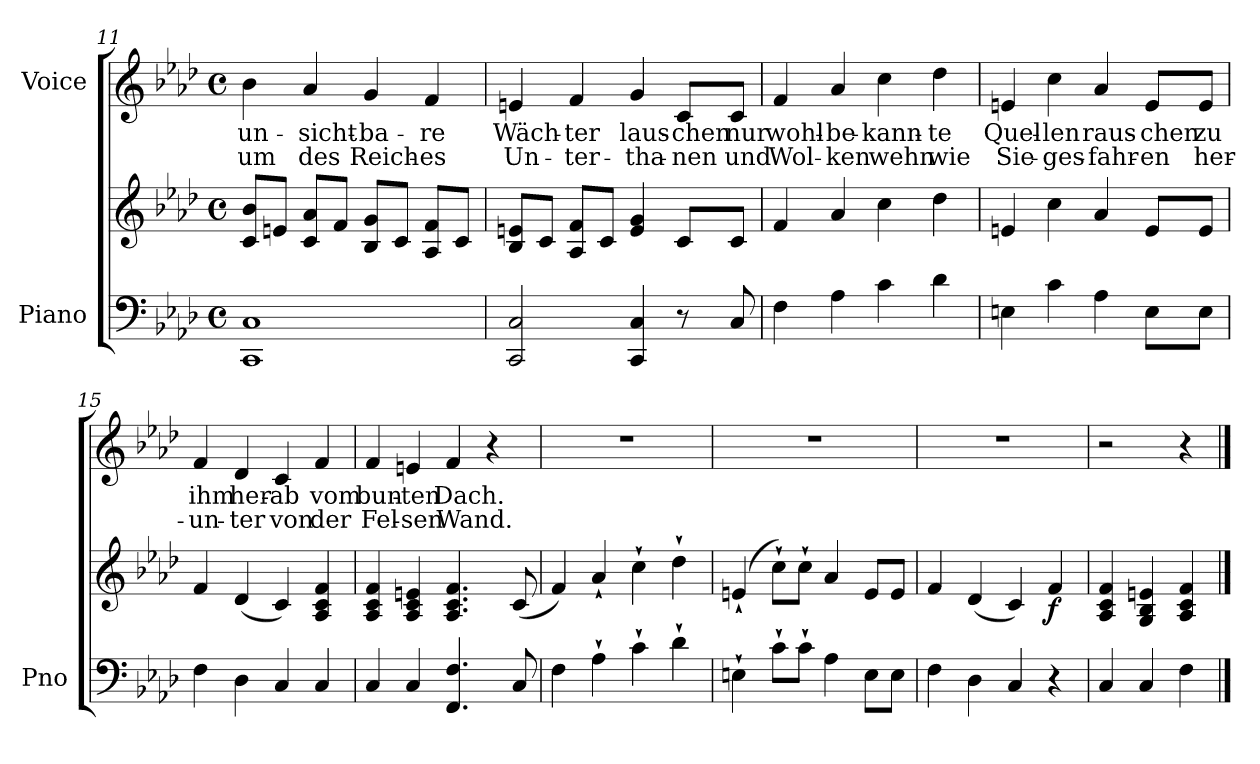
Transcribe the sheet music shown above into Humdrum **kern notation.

**kern	**kern	**dynam	**kern	**text	**text
*part2	*part2	*part2	*part1	*part1	*part1
*staff3	*staff2	*staff2/3	*staff1	*staff1	*staff1
*I"Piano	*	*	*I"Voice	*	*
*I'Pno	*	*	*	*	*
!!LO:LB:g=z
*clefF4	*clefG2	*	*clefG2	*	*
*k[b-e-a-d-]	*k[b-e-a-d-]	*	*k[b-e-a-d-]	*	*
*M4/4	*M4/4	*	*M4/4	*	*
*met(c)	*met(c)	*	*met(c)	*	*
=11	=11	=11	=11	=11	=11
!	!	!	!	!LO:LY:b	!LO:LY:b
1CC 1C	8c/ 8b-/L	.	4b-\	un-	um
.	8en/J	.	.	.	.
!	!	!	!	!LO:LY:b	!LO:LY:b
.	8c/ 8a-/L	.	4a-/	-sicht-	des
.	8f/J	.	.	.	.
!	!	!	!	!LO:LY:b	!LO:LY:b
.	8B-/ 8g/L	.	4g/	-ba-	Reich-
.	8c/J	.	.	.	.
!	!	!	!	!LO:LY:b	!LO:LY:b
.	8A-/ 8f/L	.	4f/	-re	-es
.	8c/J	.	.	.	.
!!LO:LB:g=z
=12	=12	=12	=12	=12	=12
!	!	!	!	!LO:LY:b	!LO:LY:b
2CC/ 2C/	8B-/ 8en/L	.	4en/	Wäch-	Un-
.	8c/J	.	.	.	.
!	!	!	!	!LO:LY:b	!LO:LY:b
.	8A-/ 8f/L	.	4f/	-ter	-ter-
.	8c/J	.	.	.	.
!	!	!	!	!LO:LY:b	!LO:LY:b
4CC/ 4C/	4e/ 4g/	.	4g/	laus-	-tha-
!	!	!	!	!LO:LY:b	!LO:LY:b
8r	8c/L	.	8c/L	-chen	-nen
!	!	!	!	!LO:LY:b	!LO:LY:b
8C/	8c/J	.	8c/J	nur	und
=13	=13	=13	=13	=13	=13
!	!	!	!	!LO:LY:b	!LO:LY:b
4F\	4f/	.	4f/	wohl-	Wol-
!	!	!	!	!LO:LY:b	!LO:LY:b
4A-\	4a-/	.	4a-/	-be-	-ken
!	!	!	!	!LO:LY:b	!LO:LY:b
4c\	4cc\	.	4cc\	-kann-	wehn
!	!	!	!	!LO:LY:b	!LO:LY:b
4d-\	4dd-\	.	4dd-\	-te	wie
=14	=14	=14	=14	=14	=14
!	!	!	!	!LO:LY:b	!LO:LY:b
4En\	4en/	.	4en/	Quel-	Sie-
!	!	!	!	!LO:LY:b	!LO:LY:b
4c\	4cc\	.	4cc\	-len	-ges-
!	!	!	!	!LO:LY:b	!LO:LY:b
4A-\	4a-/	.	4a-/	raus-	-fahr-
!	!	!	!	!LO:LY:b	!LO:LY:b
8E\L	8e/L	.	8e/L	-chen	-en
!	!	!	!	!LO:LY:b	!LO:LY:b
8E\J	8e/J	.	8e/J	zu	her-
=15	=15	=15	=15	=15	=15
!	!	!	!	!LO:LY:b	!LO:LY:b
4F\	4f/	.	4f/	ihm	-un-
!	!	!	!	!LO:LY:b	!LO:LY:b
4D-\	(<4d-/	.	4d-/	her-	-ter
!	!	!	!	!LO:LY:b	!LO:LY:b
4C/	4c/)	.	4c/	-ab	von
!	!	!	!	!LO:LY:b	!LO:LY:b
4C/	4A-/ 4c/ 4f/	.	4f/	vom	der
=16	=16	=16	=16	=16	=16
!	!	!	!	!LO:LY:b	!LO:LY:b
4C/	4A-/ 4c/ 4f/	.	4f/	bun-	Fel-
!	!	!	!	!LO:LY:b	!LO:LY:b
4C/	4A-/ 4c/ 4en/	.	4en/	-ten	-sen
!	!	!	!	!LO:LY:b	!LO:LY:b
4.FF/ 4.F/	4.A-/ 4.c/ 4.f/	.	4f/	Dach.	Wand.
.	.	.	4r	.	.
8C/	(<8c/	.	.	.	.
!!LO:PB:g=z
=17	=17	=17	=17	=17	=17
4F\	4f/)	.	1r	.	.
4A-`\	4a-`/	.	.	.	.
4c`\	4cc`\	.	.	.	.
4d-`\	4dd-`\	.	.	.	.
=18	=18	=18	=18	=18	=18
4En`\	(>4en`/	.	1r	.	.
8c`\L	8cc`\L)	.	.	.	.
8c`\J	8cc`\J	.	.	.	.
4A-\	4a-/	.	.	.	.
8E\L	8e/L	.	.	.	.
8E\J	8e/J	.	.	.	.
=19	=19	=19	=19	=19	=19
4F\	4f/	.	1r	.	.
4D-\	(<4d-/	.	.	.	.
4C/	4c/)	.	.	.	.
!	!	!LO:DY:b	!	!	!
4r	4f/	f	.	.	.
=20	=20	=20	=20	=20	=20
4C/	4A-/ 4c/ 4f/	.	2r	.	.
4C/	4G/ 4B-/ 4en/	.	.	.	.
4F\	4A-/ 4c/ 4f/	.	4r	.	.
==	==	==	==	==	==
*-	*-	*-	*-	*-	*-
